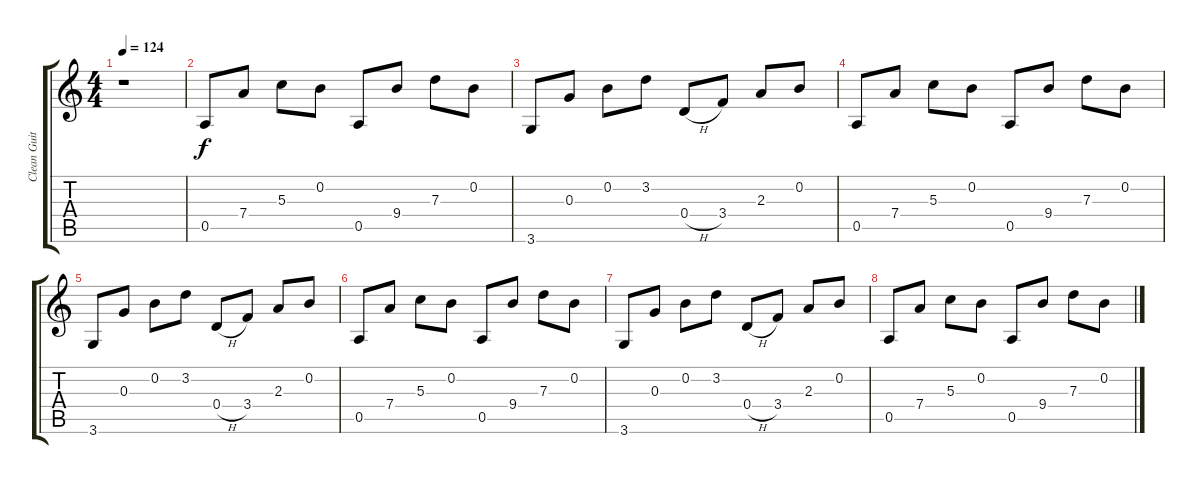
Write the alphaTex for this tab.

\track ("Clean Guitar" "Clean Guit") {instrument acousticguitarsteel}
\staff {score tabs}
\tuning (E4 B3 G3 D3 A2 E2) {hide}
\ts (4 4)
\tempo 124
\clef g2
\ks c
r.1{dy f} |
0.5.8 7.4.8 5.3.8 0.2.8 0.5.8 9.4.8 7.3.8 0.2.8 |
3.6.8 0.3.8 0.2.8 3.2.8 0.4{h}.8 3.4.8 2.3.8 0.2.8 |
0.5.8 7.4.8 5.3.8 0.2.8 0.5.8 9.4.8 7.3.8 0.2.8 |
3.6.8 0.3.8 0.2.8 3.2.8 0.4{h}.8 3.4.8 2.3.8 0.2.8 |
0.5.8 7.4.8 5.3.8 0.2.8 0.5.8 9.4.8 7.3.8 0.2.8 |
3.6.8 0.3.8 0.2.8 3.2.8 0.4{h}.8 3.4.8 2.3.8 0.2.8 |
0.5.8 7.4.8 5.3.8 0.2.8 0.5.8 9.4.8 7.3.8 0.2.8
